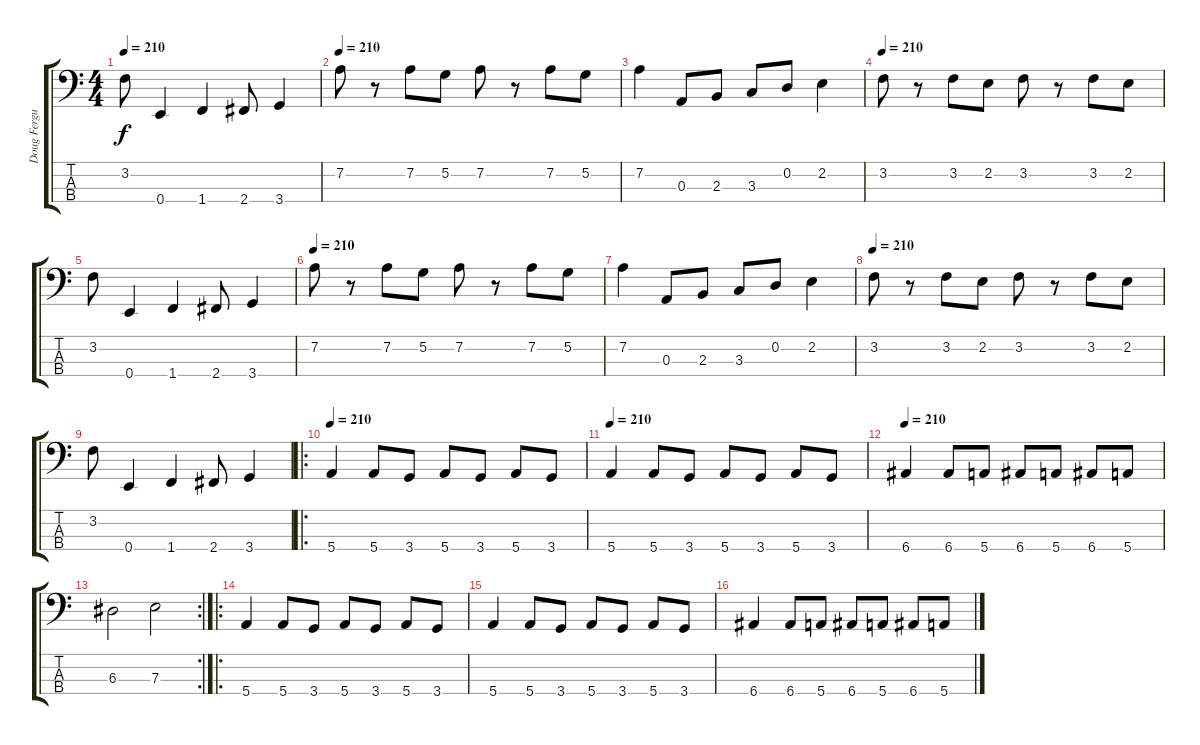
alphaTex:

\track ("Doug Ferguson" "Doug Fergu") {instrument electricbassfinger}
\staff {score tabs}
\tuning (G2 D2 A1 E1) {hide}
\ts (4 4)
\tempo 210
\clef f4
\ks c
3.2.8{dy f} 0.4.4 1.4.4 2.4.8 3.4.4 |
\tempo 210
7.2.8 r.8 7.2.8 5.2.8 7.2.8 r.8 7.2.8 5.2.8 |
7.2.4 0.3.8 2.3.8 3.3.8 0.2.8 2.2.4 |
\tempo 210
3.2.8 r.8 3.2.8 2.2.8 3.2.8 r.8 3.2.8 2.2.8 |
3.2.8 0.4.4 1.4.4 2.4.8 3.4.4 |
\tempo 210
7.2.8 r.8 7.2.8 5.2.8 7.2.8 r.8 7.2.8 5.2.8 |
7.2.4 0.3.8 2.3.8 3.3.8 0.2.8 2.2.4 |
\tempo 210
3.2.8 r.8 3.2.8 2.2.8 3.2.8 r.8 3.2.8 2.2.8 |
3.2.8 0.4.4 1.4.4 2.4.8 3.4.4 |
\ro
\tempo 210
5.4.4 5.4.8 3.4.8 5.4.8 3.4.8 5.4.8 3.4.8 |
\tempo 210
5.4.4 5.4.8 3.4.8 5.4.8 3.4.8 5.4.8 3.4.8 |
\tempo 210
6.4.4 6.4.8 5.4.8 6.4.8 5.4.8 6.4.8 5.4.8 |
\rc 2
6.3.2 7.3.2 |
\ro
5.4.4 5.4.8 3.4.8 5.4.8 3.4.8 5.4.8 3.4.8 |
5.4.4 5.4.8 3.4.8 5.4.8 3.4.8 5.4.8 3.4.8 |
6.4.4 6.4.8 5.4.8 6.4.8 5.4.8 6.4.8 5.4.8
